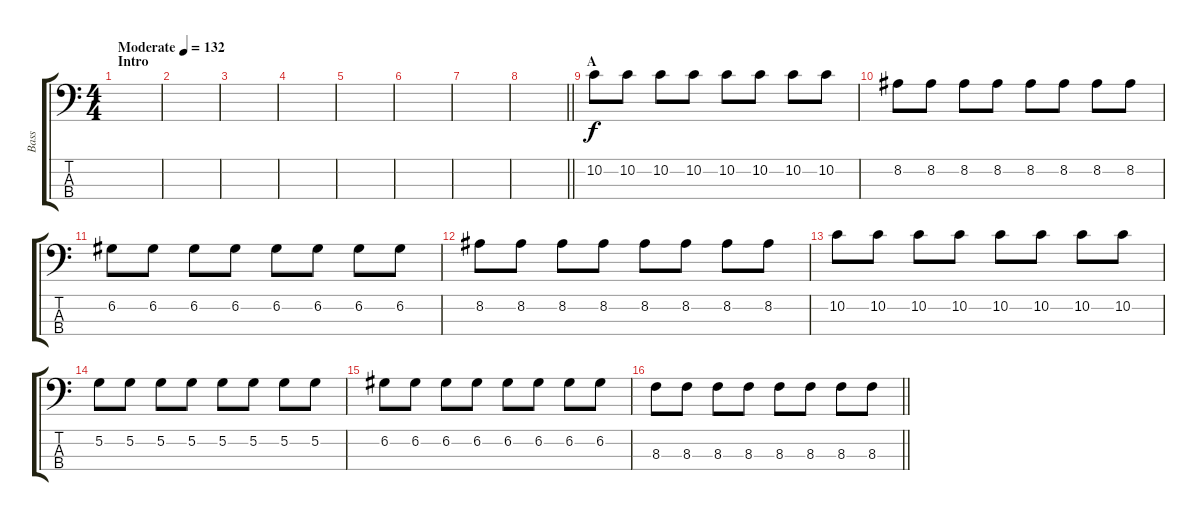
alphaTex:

\track ("Bass" "Bass") {instrument electricbassfinger}
\staff {score tabs}
\tuning (G2 D2 A1 E1) {hide}
\ts (4 4)
\section ("" "Intro")
\tempo (132 "Moderate")
\clef f4
\ks c
|
|
|
|
|
|
|
\barLineRight lightlight
|
\section ("" "A")
10.2.8 10.2.8 10.2.8 10.2.8 10.2.8 10.2.8 10.2.8 10.2.8 |
8.2.8 8.2.8 8.2.8 8.2.8 8.2.8 8.2.8 8.2.8 8.2.8 |
6.2.8 6.2.8 6.2.8 6.2.8 6.2.8 6.2.8 6.2.8 6.2.8 |
8.2.8 8.2.8 8.2.8 8.2.8 8.2.8 8.2.8 8.2.8 8.2.8 |
10.2.8 10.2.8 10.2.8 10.2.8 10.2.8 10.2.8 10.2.8 10.2.8 |
5.2.8 5.2.8 5.2.8 5.2.8 5.2.8 5.2.8 5.2.8 5.2.8 |
6.2.8 6.2.8 6.2.8 6.2.8 6.2.8 6.2.8 6.2.8 6.2.8 |
\barLineRight lightlight
8.3.8 8.3.8 8.3.8 8.3.8 8.3.8 8.3.8 8.3.8 8.3.8
